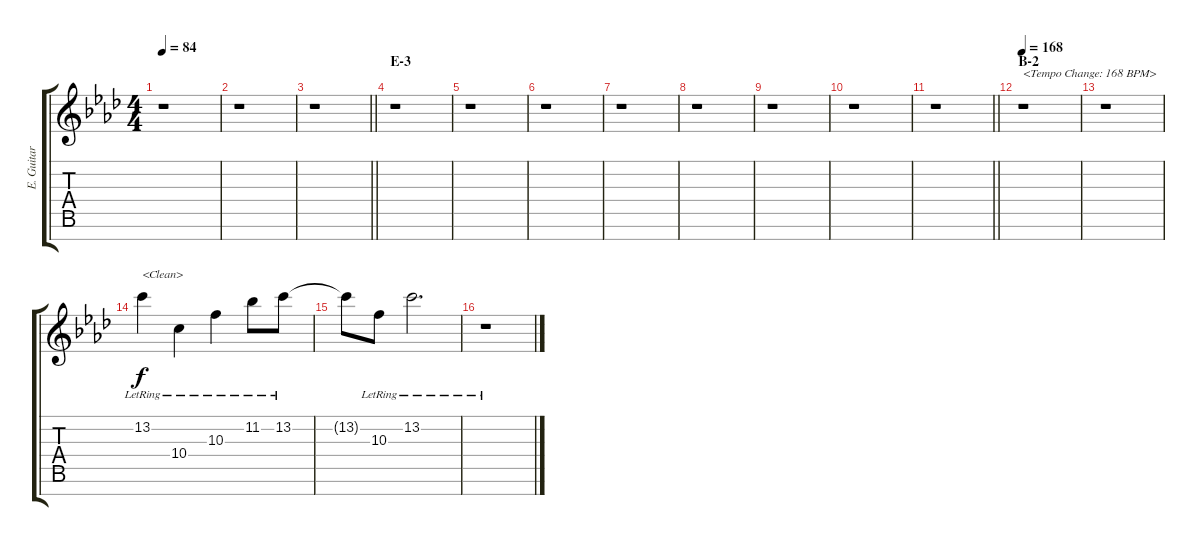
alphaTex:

\track ("E. Guitar IV" "E. Guitar ") {instrument electricguitarclean}
\staff {score tabs}
\tuning (E4 B3 G3 D3 A2 E2 B1) {hide}
\ts (4 4)
\tempo 84
\clef g2
\ks ab
r.1{dy ff} |
r.1 |
\barLineRight lightlight
r.1 |
\section ("" "E-3")
r.1 |
r.1 |
r.1 |
r.1 |
r.1 |
r.1 |
r.1 |
\barLineRight lightlight
r.1 |
\section ("" "B-2")
\tempo 168
r.1{txt "<Tempo Change: 168 BPM>"} |
r.1 |
13.2{lr}.4{txt "<Clean>" dy f instrument electricguitarclean} 10.4{lr}.4 10.3{lr}.4 11.2{lr}.8 13.2{lr}.8 |
13.2{t}.8 10.3{lr}.8 13.2{lr}.2{d} |
r.1
